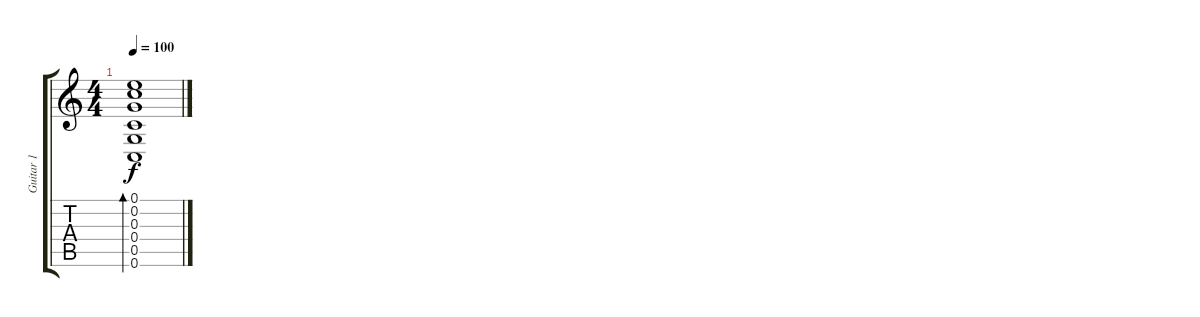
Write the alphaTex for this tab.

\track ("Guitar 1" "Guitar 1") {instrument acousticguitarnylon}
\staff {score tabs}
\tuning (E4 C4 G3 C3 G2 C2) {hide}
\ts (4 4)
\tempo 100
\clef g2
\ks c
(0.1 0.2 0.3 0.4 0.5 0.6).1{bd 240 dy f}
